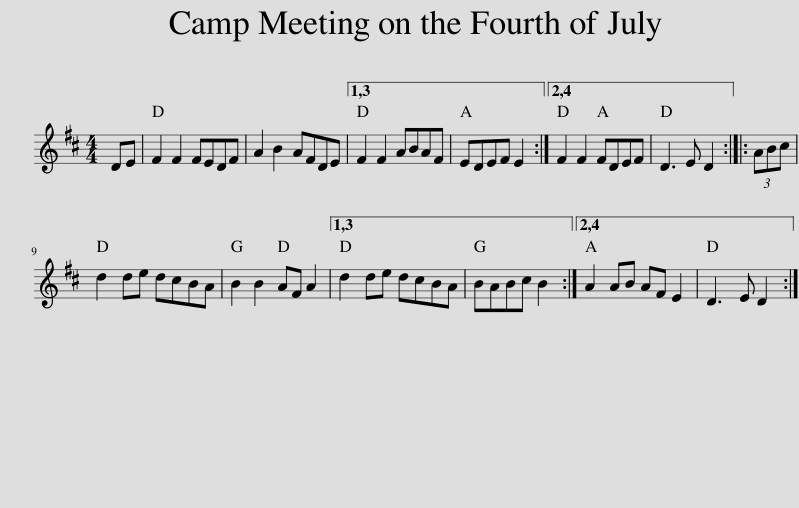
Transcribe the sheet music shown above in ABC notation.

X:1
L:1/8
M:4/4
I:linebreak $
K:D
V:1 treble
V:1
 DE | F2 F2 FEDF | A2 B2 AFDE |1,3 F2 F2 ABAF | EDEF E2 :|2,4 %5
 F2 F2 FDEF | D3 E D2 :: (3ABc |$ d2 de dcBA | B2 B2 AF A2 |1,3 %10
 d2 de dcBA | BABc B2 :|2,4 A2 AB AF E2 | D3 E D2 :| %14
